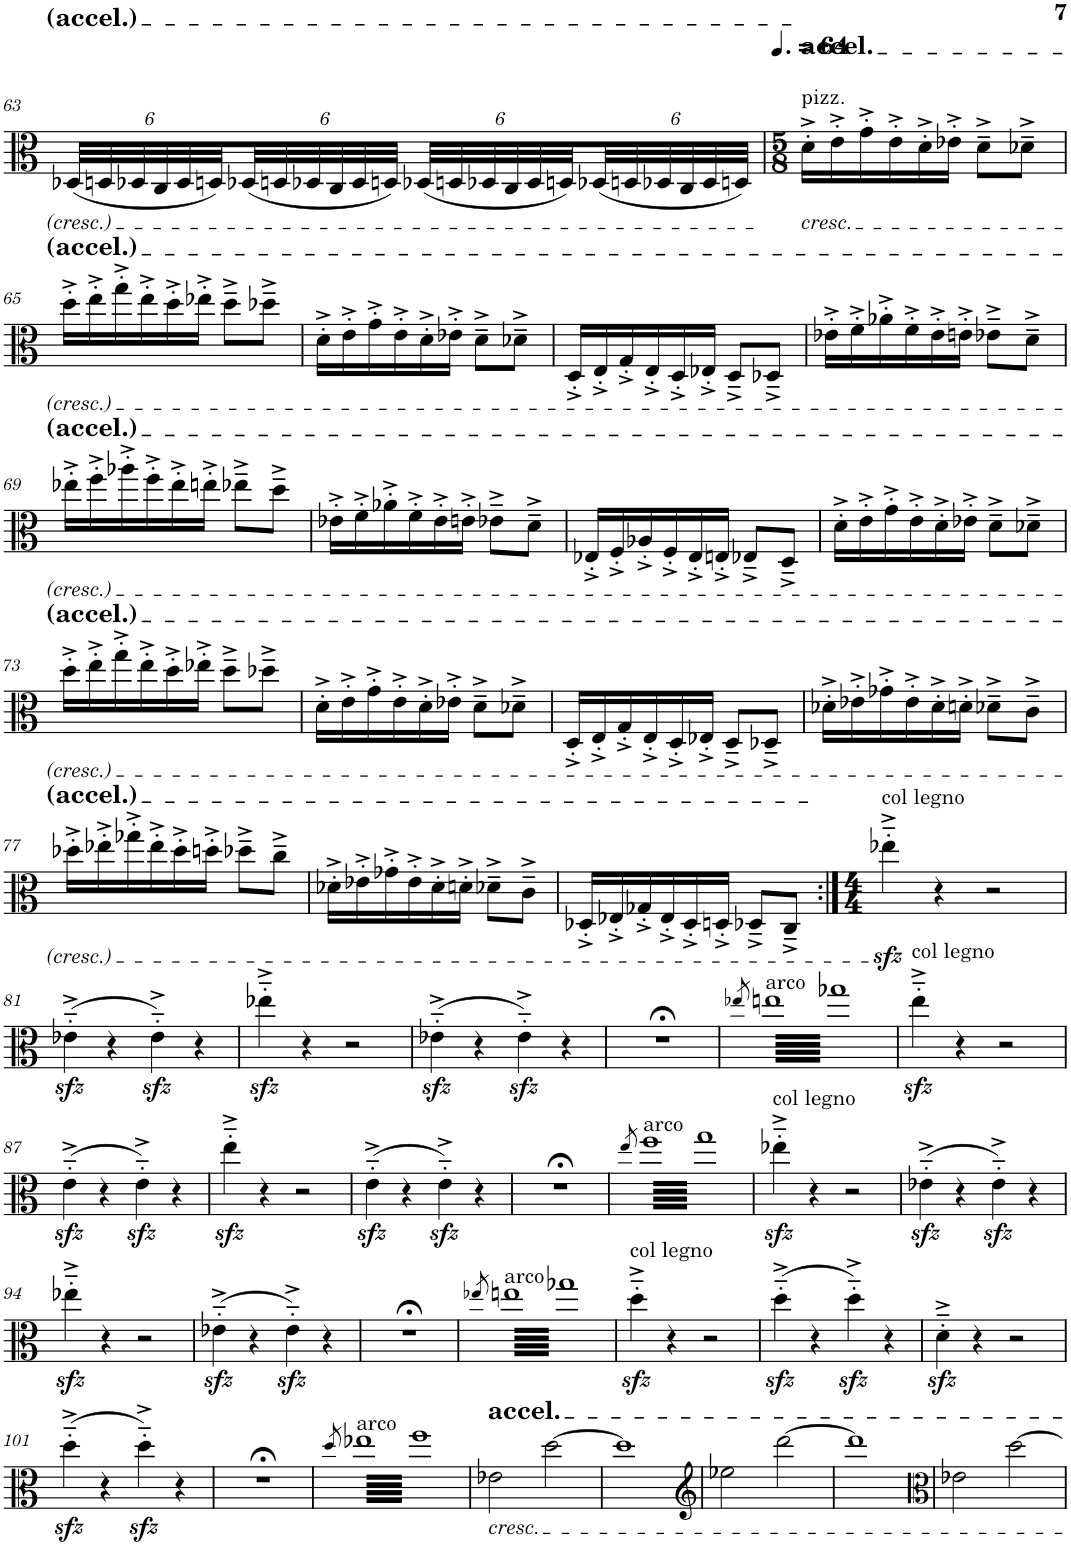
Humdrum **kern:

**kern
*part1
*staff1
*I"Viola
*I'Vla.
!!LO:PB:g=z
*clefC3
*k[]
*M2/4
*Xbrackettup
=63
(48D-X/LLL
48Dn/
48D-X/
48C/
48D-/
48Dn/)
(48D-X/
48Dn/
48D-X/
48C/
48D-/
48Dn/JJJ)
(48D-X/LLL
48Dn/
48D-X/
48C/
48D-/
48Dn/)
(48D-X/
48Dn/
48D-X/
48C/
48D-/
48Dn/JJJ)
=64
*M5/8
*MM96
!LO:TX:a:t=pizz.
!LO:TX:a:t=accel.
!LO:TX:b:i:t=cresc.
16d'^\LL
16e'^\
16g'^\
16e'^\
16d'^\
16e-X'^\JJ
8d~^\L
8d-X~^\J
!!LO:LB:g=z
=65
16dd'^\LL
16ee'^\
16gg'^\
16ee'^\
16dd'^\
16ee-X'^\JJ
8dd~^\L
8dd-X~^\J
=66
16d'^\LL
16e'^\
16g'^\
16e'^\
16d'^\
16e-X'^\JJ
8d~^\L
8d-X~^\J
=67
16D'^/LL
16E'^/
16G'^/
16E'^/
16D'^/
16E-X'^/JJ
8D~^/L
8D-X~^/J
=68
16e-X'^\LL
16f'^\
16a-X'^\
16f'^\
16e-'^\
16en'^\JJ
8e-X~^\L
8d~^\J
!!LO:LB:g=z
=69
16ee-X'^\LL
16ff'^\
16aa-X'^\
16ff'^\
16ee-'^\
16een'^\JJ
8ee-X~^\L
8dd~^\J
=70
16e-X'^\LL
16f'^\
16a-X'^\
16f'^\
16e-'^\
16en'^\JJ
8e-X~^\L
8d~^\J
=71
16E-X'^/LL
16F'^/
16A-X'^/
16F'^/
16E-'^/
16En'^/JJ
8E-X~^/L
8D~^/J
=72
16d'^\LL
16e'^\
16g'^\
16e'^\
16d'^\
16e-X'^\JJ
8d~^\L
8d-X~^\J
!!LO:LB:g=z
=73
16dd'^\LL
16ee'^\
16gg'^\
16ee'^\
16dd'^\
16ee-X'^\JJ
8dd~^\L
8dd-X~^\J
=74
16d'^\LL
16e'^\
16g'^\
16e'^\
16d'^\
16e-X'^\JJ
8d~^\L
8d-X~^\J
=75
16D'^/LL
16E'^/
16G'^/
16E'^/
16D'^/
16E-X'^/JJ
8D~^/L
8D-X~^/J
=76
16d-X'^\LL
16e-X'^\
16g-X'^\
16e-'^\
16d-'^\
16dn'^\JJ
8d-X~^\L
8c~^\J
!!LO:LB:g=z
=77
16dd-X'^\LL
16ee-X'^\
16gg-X'^\
16ee-'^\
16dd-'^\
16ddn'^\JJ
8dd-X~^\L
8cc~^\J
=78
16d-X'^\LL
16e-X'^\
16g-X'^\
16e-'^\
16d-'^\
16dn'^\JJ
8d-X~^\L
8c~^\J
=79
16D-X'^/LL
16E-X'^/
16G-X'^/
16E-'^/
16D-'^/
16Dn'^/JJ
8D-X~^/L
8C~^/J
=80:|!
*M4/4
!LO:TX:a:t=col legno
4ee-Xzz<'~^\
4r
2r
!!LO:LB:g=z
=81
(4e-Xzz<'~^\
4r
4e-zz<'~^\)
4r
=82
4ee-Xzz<'~^\
4r
2r
=83
(4e-Xzz<'~^\
4r
4e-zz<'~^\)
4r
=84
1r;<
=85
8qee-X/
*brackettup
!LO:TX:a:t=arco
*tremolo
128eenLLLLL
128gg-X
128een
128gg-X
128een
128gg-X
128een
128gg-X
128een
128gg-X
128een
128gg-X
128een
128gg-X
128een
128gg-X
128een
128gg-X
128een
128gg-X
128een
128gg-X
128een
128gg-X
128een
128gg-X
128een
128gg-X
128een
128gg-X
128een
128gg-X
128een
128gg-X
128een
128gg-X
128een
128gg-X
128een
128gg-X
128een
128gg-X
128een
128gg-X
128een
128gg-X
128een
128gg-X
128een
128gg-X
128een
128gg-X
128een
128gg-X
128een
128gg-X
128een
128gg-X
128een
128gg-X
128een
128gg-X
128een
128gg-X
128een
128gg-X
128een
128gg-X
128een
128gg-X
128een
128gg-X
128een
128gg-X
128een
128gg-X
128een
128gg-X
128een
128gg-X
128een
128gg-X
128een
128gg-X
128een
128gg-X
128een
128gg-X
128een
128gg-X
128een
128gg-X
128een
128gg-X
128een
128gg-X
128een
128gg-X
128een
128gg-X
128een
128gg-X
128een
128gg-X
128een
128gg-X
128een
128gg-X
128een
128gg-X
128een
128gg-X
128een
128gg-X
128een
128gg-X
128een
128gg-X
128een
128gg-X
128een
128gg-X
128een
128gg-X
128een
128gg-X
128een
128gg-XJJJJJ
*Xtremolo
=86
!LO:TX:a:t=col legno
4eezz<'~^\
.
.
.
.
.
.
.
.
.
.
.
.
.
.
.
.
.
.
.
.
.
.
.
.
.
.
.
.
.
.
.
4r
.
.
.
.
.
.
.
.
.
.
.
.
.
.
.
.
.
.
.
.
.
.
.
.
.
.
.
.
.
.
.
2r
!!LO:LB:g=z
=87
(4ezz<'~^\
4r
4ezz<'~^\)
4r
=88
4eezz<'~^\
4r
2r
=89
(4ezz<'~^\
4r
4ezz<'~^\)
4r
=90
1r;<
=91
8qee/
!LO:TX:a:t=arco
*tremolo
128ffLLLLL
128gg
128ff
128gg
128ff
128gg
128ff
128gg
128ff
128gg
128ff
128gg
128ff
128gg
128ff
128gg
128ff
128gg
128ff
128gg
128ff
128gg
128ff
128gg
128ff
128gg
128ff
128gg
128ff
128gg
128ff
128gg
128ff
128gg
128ff
128gg
128ff
128gg
128ff
128gg
128ff
128gg
128ff
128gg
128ff
128gg
128ff
128gg
128ff
128gg
128ff
128gg
128ff
128gg
128ff
128gg
128ff
128gg
128ff
128gg
128ff
128gg
128ff
128gg
128ff
128gg
128ff
128gg
128ff
128gg
128ff
128gg
128ff
128gg
128ff
128gg
128ff
128gg
128ff
128gg
128ff
128gg
128ff
128gg
128ff
128gg
128ff
128gg
128ff
128gg
128ff
128gg
128ff
128gg
128ff
128gg
128ff
128gg
128ff
128gg
128ff
128gg
128ff
128gg
128ff
128gg
128ff
128gg
128ff
128gg
128ff
128gg
128ff
128gg
128ff
128gg
128ff
128gg
128ff
128gg
128ff
128gg
128ff
128gg
128ff
128gg
128ff
128ggJJJJJ
*Xtremolo
=92
!LO:TX:a:t=col legno
4ee-Xzz<'~^\
.
.
.
.
.
.
.
.
.
.
.
.
.
.
.
.
.
.
.
.
.
.
.
.
.
.
.
.
.
.
.
4r
.
.
.
.
.
.
.
.
.
.
.
.
.
.
.
.
.
.
.
.
.
.
.
.
.
.
.
.
.
.
.
2r
=93
(4e-Xzz<'~^\
4r
4e-zz<'~^\)
4r
!!LO:LB:g=z
=94
4ee-Xzz<'~^\
4r
2r
=95
(4e-Xzz<'~^\
4r
4e-zz<'~^\)
4r
=96
1r;<
=97
8qee-X/
!LO:TX:a:t=arco
*tremolo
128eenLLLLL
128gg-X
128een
128gg-X
128een
128gg-X
128een
128gg-X
128een
128gg-X
128een
128gg-X
128een
128gg-X
128een
128gg-X
128een
128gg-X
128een
128gg-X
128een
128gg-X
128een
128gg-X
128een
128gg-X
128een
128gg-X
128een
128gg-X
128een
128gg-X
128een
128gg-X
128een
128gg-X
128een
128gg-X
128een
128gg-X
128een
128gg-X
128een
128gg-X
128een
128gg-X
128een
128gg-X
128een
128gg-X
128een
128gg-X
128een
128gg-X
128een
128gg-X
128een
128gg-X
128een
128gg-X
128een
128gg-X
128een
128gg-X
128een
128gg-X
128een
128gg-X
128een
128gg-X
128een
128gg-X
128een
128gg-X
128een
128gg-X
128een
128gg-X
128een
128gg-X
128een
128gg-X
128een
128gg-X
128een
128gg-X
128een
128gg-X
128een
128gg-X
128een
128gg-X
128een
128gg-X
128een
128gg-X
128een
128gg-X
128een
128gg-X
128een
128gg-X
128een
128gg-X
128een
128gg-X
128een
128gg-X
128een
128gg-X
128een
128gg-X
128een
128gg-X
128een
128gg-X
128een
128gg-X
128een
128gg-X
128een
128gg-X
128een
128gg-X
128een
128gg-X
128een
128gg-XJJJJJ
*Xtremolo
=98
!LO:TX:a:t=col legno
4ddzz<'~^\
.
.
.
.
.
.
.
.
.
.
.
.
.
.
.
.
.
.
.
.
.
.
.
.
.
.
.
.
.
.
.
4r
.
.
.
.
.
.
.
.
.
.
.
.
.
.
.
.
.
.
.
.
.
.
.
.
.
.
.
.
.
.
.
2r
=99
(4ddzz<'~^\
4r
4ddzz<'~^\)
4r
=100
4dzz<'~^\
4r
2r
!!LO:LB:g=z
=101
(4ddzz<'~^\
4r
4ddzz<'~^\)
4r
=102
1r;<
=103
8qdd/
!LO:TX:a:t=arco
*tremolo
128ee-XLLLLL
128ff
128ee-X
128ff
128ee-X
128ff
128ee-X
128ff
128ee-X
128ff
128ee-X
128ff
128ee-X
128ff
128ee-X
128ff
128ee-X
128ff
128ee-X
128ff
128ee-X
128ff
128ee-X
128ff
128ee-X
128ff
128ee-X
128ff
128ee-X
128ff
128ee-X
128ff
128ee-X
128ff
128ee-X
128ff
128ee-X
128ff
128ee-X
128ff
128ee-X
128ff
128ee-X
128ff
128ee-X
128ff
128ee-X
128ff
128ee-X
128ff
128ee-X
128ff
128ee-X
128ff
128ee-X
128ff
128ee-X
128ff
128ee-X
128ff
128ee-X
128ff
128ee-X
128ff
128ee-X
128ff
128ee-X
128ff
128ee-X
128ff
128ee-X
128ff
128ee-X
128ff
128ee-X
128ff
128ee-X
128ff
128ee-X
128ff
128ee-X
128ff
128ee-X
128ff
128ee-X
128ff
128ee-X
128ff
128ee-X
128ff
128ee-X
128ff
128ee-X
128ff
128ee-X
128ff
128ee-X
128ff
128ee-X
128ff
128ee-X
128ff
128ee-X
128ff
128ee-X
128ff
128ee-X
128ff
128ee-X
128ff
128ee-X
128ff
128ee-X
128ff
128ee-X
128ff
128ee-X
128ff
128ee-X
128ff
128ee-X
128ff
128ee-X
128ff
128ee-X
128ff
128ee-X
128ffJJJJJ
*Xtremolo
=104
!LO:TX:b:i:t=cresc.
!LO:TX:a:t=accel.
2e-X\
.
.
.
.
.
.
.
.
.
.
.
.
.
.
.
.
.
.
.
.
.
.
.
.
.
.
.
.
.
.
.
.
.
.
.
.
.
.
.
.
.
.
.
.
.
.
.
.
.
.
.
.
.
.
.
.
.
.
.
.
.
.
.
[2dd\
=105
1dd]
=106
*clefG2
2ee-X\
[2ddd\
=107
1ddd]
=108
*clefC3
2e-X\
[2dd\
=
*-
